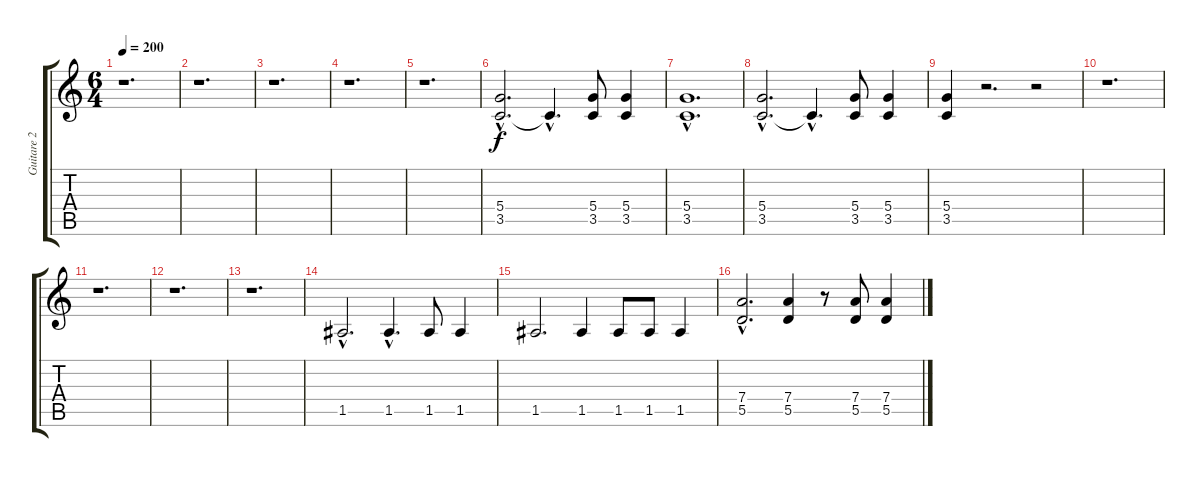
\track ("Guitare 2" "Guitare 2") {instrument electricguitarclean}
\staff {score tabs}
\tuning (E4 B3 G3 D3 A2 E2) {hide}
\ts (6 4)
\tempo 200
\clef g2
\ks c
r.1{d dy f} |
r.1{d} |
r.1{d} |
r.1{d} |
r.1{d} |
(5.4{hac} 3.5{hac}).2{d} 3.5{hac t}.4{d} (5.4 3.5).8 (5.4 3.5).4 |
(5.4{hac} 3.5{hac}).1{d} |
(5.4{hac} 3.5{hac}).2{d} 3.5{hac t}.4{d} (5.4 3.5).8 (5.4 3.5).4 |
(5.4 3.5).4 r.2{d} r.2 |
r.1{d} |
r.1{d} |
r.1{d} |
r.1{d} |
1.5{hac}.2{d} 1.5{hac}.4{d} 1.5.8 1.5.4 |
1.5.2{d} 1.5.4 1.5.8 1.5.8 1.5.4 |
(7.4{hac} 5.5{hac}).2{d} (7.4 5.5).4 r.8 (7.4 5.5).8 (7.4 5.5).4
